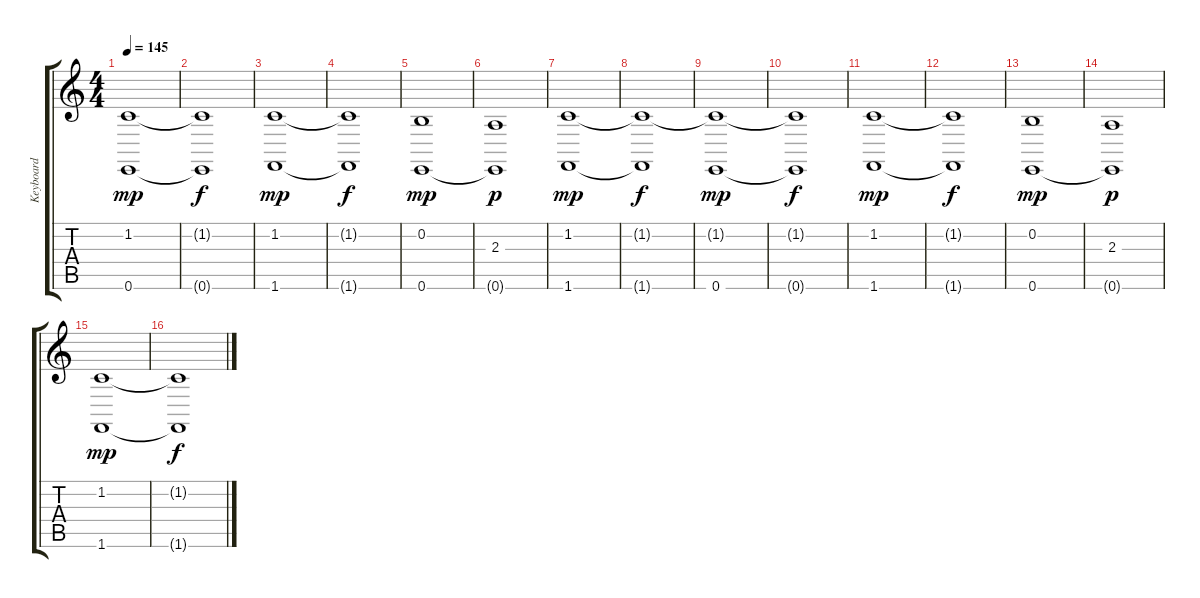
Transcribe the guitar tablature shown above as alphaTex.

\track ("Keyboard" "Keyboard") {instrument stringensemble1}
\staff {score tabs}
\tuning (E4 B3 G3 D3 A2 E2) {hide}
\ts (4 4)
\tempo 145
\clef g2
\ks c
(1.2{t} 0.6).1{dy mp} |
(1.2{t} 0.6{t}).1{dy f} |
(1.2 1.6).1{dy mp} |
(1.2{t} 1.6{t}).1{dy f} |
(0.2 0.6).1{dy mp} |
(2.3 0.6{t}).1{dy p} |
(1.2 1.6).1{dy mp instrument choiraahs} |
(1.2{t} 1.6{t}).1{dy f} |
(1.2{t} 0.6).1{dy mp} |
(1.2{t} 0.6{t}).1{dy f} |
(1.2 1.6).1{dy mp} |
(1.2{t} 1.6{t}).1{dy f} |
(0.2 0.6).1{dy mp} |
(2.3 0.6{t}).1{dy p} |
(1.2 1.6).1{dy mp instrument choiraahs} |
(1.2{t} 1.6{t}).1{dy f}
